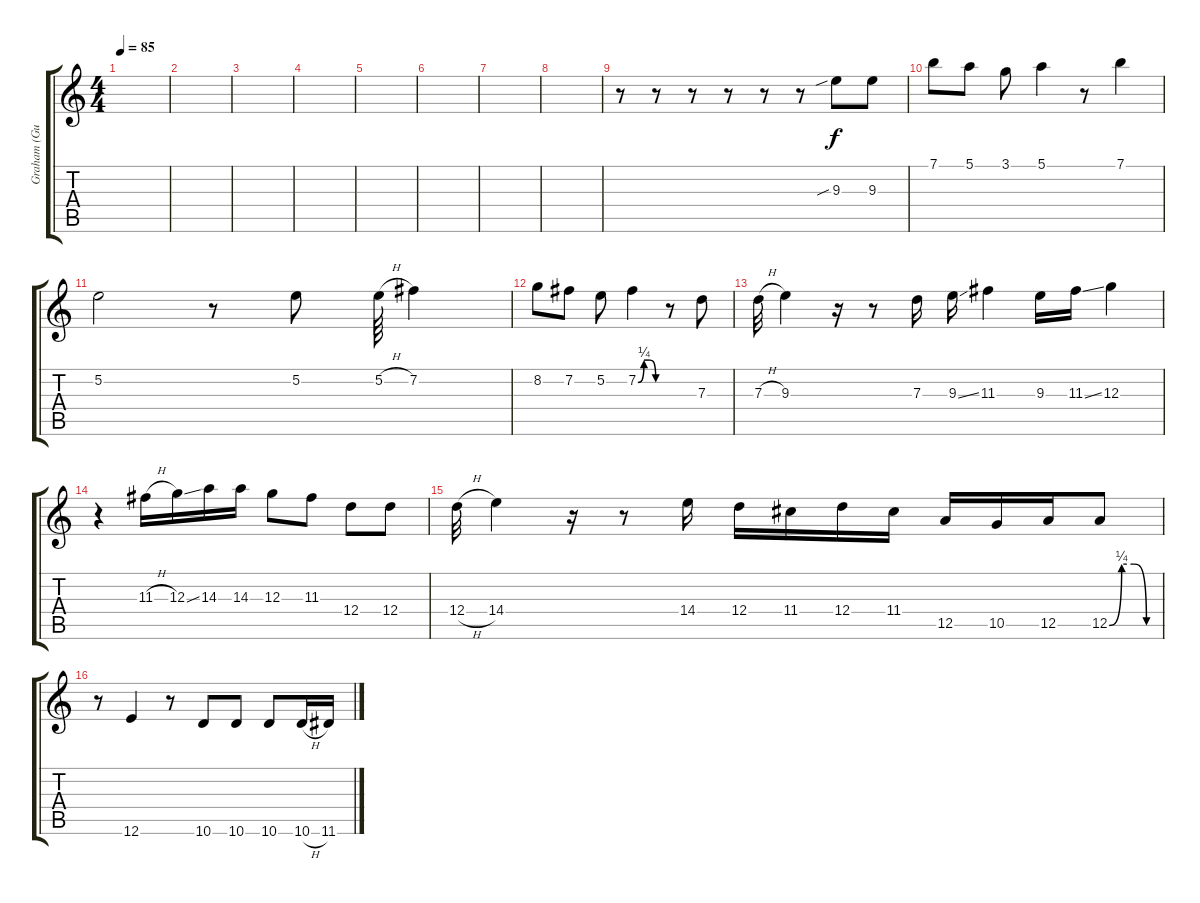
\track ("Graham (Guitar)" "Graham (Gu") {instrument overdrivenguitar}
\staff {score tabs}
\tuning (E4 B3 G3 D3 A2 E2) {hide}
\ts (4 4)
\tempo 85
\clef g2
\ks c
|
|
|
|
|
|
|
|
r.8 r.8 r.8 r.8 r.8 r.8 9.3{sib}.8 9.3.8 |
7.1.8 5.1.8 3.1.8 5.1.4 r.8 7.1.4 |
5.2.2 r.8 5.2.8 5.2{h}.64 7.2.4 |
8.2.8 7.2.8 5.2.8 7.2{be (custom 0 0 15 1 30 1 45 0 60 0)}.4 r.8 7.3.8 |
7.3{h}.32 9.3.4 r.16 r.8 7.3.16 9.3{ss}.16 11.3.4 9.3.16 11.3{ss}.16 12.3.4 |
r.4 11.3{h}.16 12.3{ss}.16 14.3.16 14.3.16 12.3.8 11.3.8 12.4.8 12.4.8 |
12.4{h}.32 14.4.4 r.16 r.8 14.4.16 12.4.16 11.4.16 12.4.16 11.4.16 12.5.16 10.5.16 12.5.16 12.5{be (custom 0 0 15 1 30 1 45 0 60 0)}.8 |
r.8 12.6.4 r.8 10.6.8 10.6.8 10.6.8 10.6{h}.16 11.6.16
